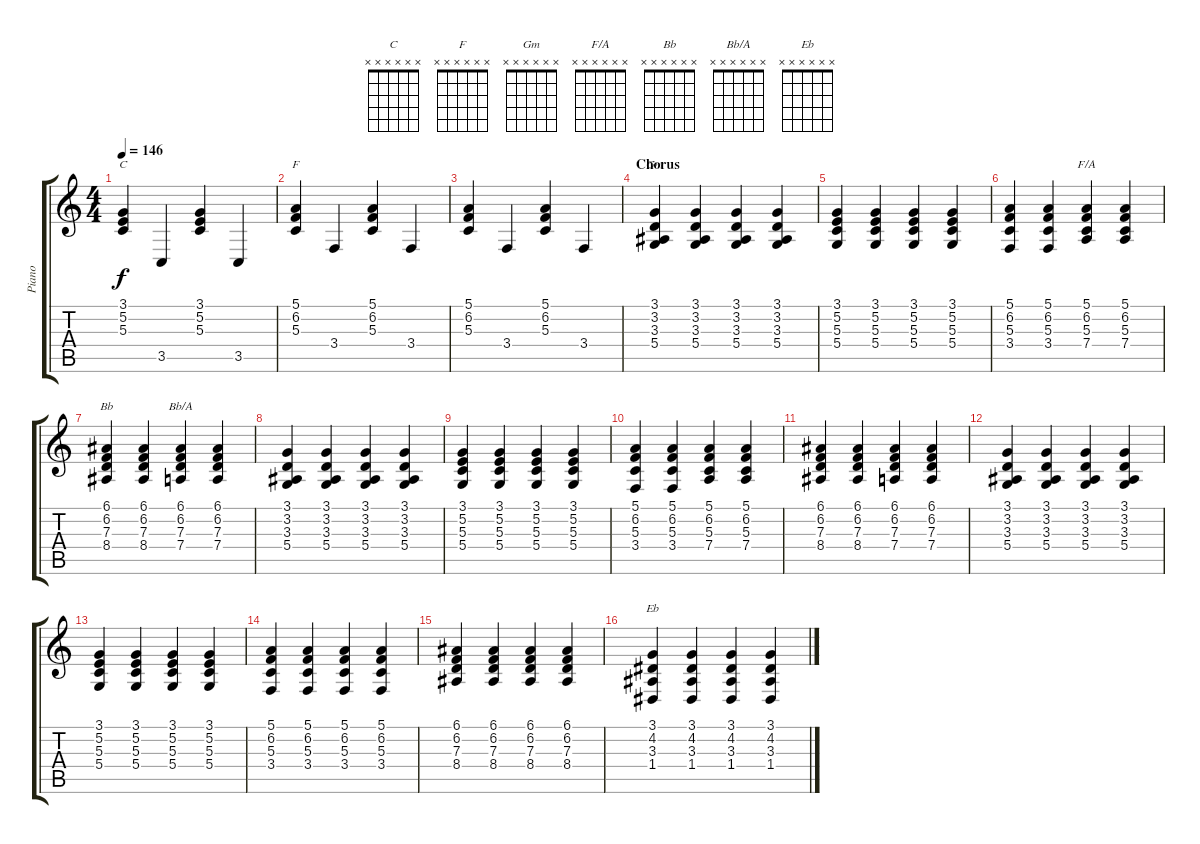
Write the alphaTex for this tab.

\track ("Piano" "Piano") {instrument acousticgrandpiano}
\staff {score tabs}
\tuning (E4 B3 G3 D3 A2 E2) {hide}
\chord ("C" x x x x x x)
\chord ("F" x x x x x x)
\chord ("Gm" x x x x x x)
\chord ("F/A" x x x x x x)
\chord ("Bb" x x x x x x)
\chord ("Bb/A" x x x x x x)
\chord ("Eb" x x x x x x)
\ts (4 4)
\tempo 146
\clef g2
\ks c
(3.1 5.2 5.3).4{ch "C" dy f} 3.5.4 (3.1 5.2 5.3).4 3.5.4 |
(5.1 6.2 5.3).4{ch "F"} 3.4.4 (5.1 6.2 5.3).4 3.4.4 |
(5.1 6.2 5.3).4 3.4.4 (5.1 6.2 5.3).4 3.4.4 |
\section ("" "Chorus")
(3.1 3.2 3.3 5.4).4{ch "Gm"} (3.1 3.2 3.3 5.4).4 (3.1 3.2 3.3 5.4).4 (3.1 3.2 3.3 5.4).4 |
(3.1 5.2 5.3 5.4).4 (3.1 5.2 5.3 5.4).4 (3.1 5.2 5.3 5.4).4 (3.1 5.2 5.3 5.4).4 |
(5.1 6.2 5.3 3.4).4 (5.1 6.2 5.3 3.4).4 (5.1 6.2 5.3 7.4).4{ch "F/A"} (5.1 6.2 5.3 7.4).4 |
(6.1 6.2 7.3 8.4).4{ch "Bb"} (6.1 6.2 7.3 8.4).4 (6.1 6.2 7.3 7.4).4{ch "Bb/A"} (6.1 6.2 7.3 7.4).4 |
(3.1 3.2 3.3 5.4).4 (3.1 3.2 3.3 5.4).4 (3.1 3.2 3.3 5.4).4 (3.1 3.2 3.3 5.4).4 |
(3.1 5.2 5.3 5.4).4 (3.1 5.2 5.3 5.4).4 (3.1 5.2 5.3 5.4).4 (3.1 5.2 5.3 5.4).4 |
(5.1 6.2 5.3 3.4).4 (5.1 6.2 5.3 3.4).4 (5.1 6.2 5.3 7.4).4 (5.1 6.2 5.3 7.4).4 |
(6.1 6.2 7.3 8.4).4 (6.1 6.2 7.3 8.4).4 (6.1 6.2 7.3 7.4).4 (6.1 6.2 7.3 7.4).4 |
(3.1 3.2 3.3 5.4).4 (3.1 3.2 3.3 5.4).4 (3.1 3.2 3.3 5.4).4 (3.1 3.2 3.3 5.4).4 |
(3.1 5.2 5.3 5.4).4 (3.1 5.2 5.3 5.4).4 (3.1 5.2 5.3 5.4).4 (3.1 5.2 5.3 5.4).4 |
(5.1 6.2 5.3 3.4).4 (5.1 6.2 5.3 3.4).4 (5.1 6.2 5.3 3.4).4 (5.1 6.2 5.3 3.4).4 |
(6.1 6.2 7.3 8.4).4 (6.1 6.2 7.3 8.4).4 (6.1 6.2 7.3 8.4).4 (6.1 6.2 7.3 8.4).4 |
(3.1 4.2 3.3 1.4).4{ch "Eb"} (3.1 4.2 3.3 1.4).4 (3.1 4.2 3.3 1.4).4 (3.1 4.2 3.3 1.4).4
